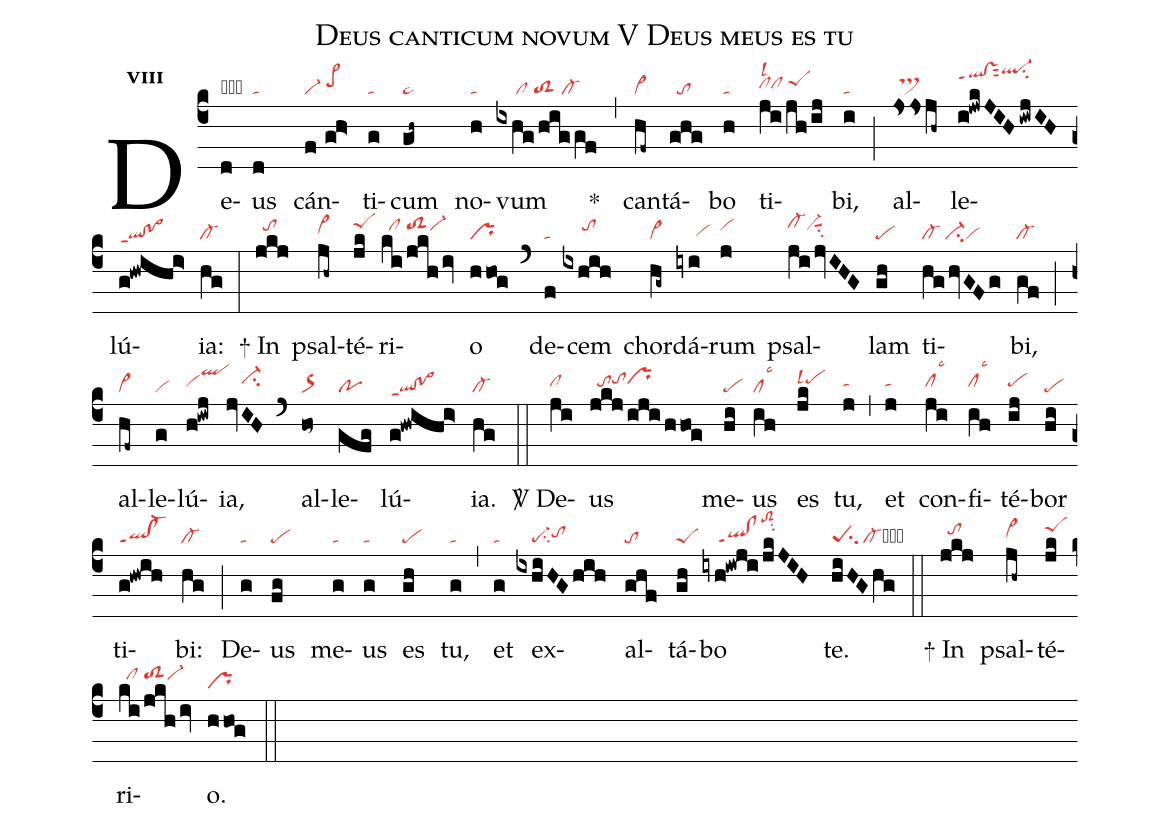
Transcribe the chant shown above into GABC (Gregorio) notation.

name:Deus canticum novum V Deus meus es tu;
office-part:re;
mode:8;
nabc-lines:1;
%%
initial-style: 1;
name:Deus canticum novum;
mode: 8;
office-part: Responsorium;
annotation: Resp.;
annotation: viii;
nabc-lines:1;
%%
(c4) De(d|obta)us(d|ta) cán(f//gh>|vi-/pe>hi)ti(g|ta)cum(gh~|pe~) no(h|ta)vum(ixhg/higgf|/////cl/toS2/cl-) <sp>*</sp>(,) can(hf~|vi>)tá(ghg|//to)bo(h|ta) ti(ji/jh/ij|clhhlsl2clhh/peShi)bi,(i|ta) (;) al(jsjsjh~|//ts>hi)le(i!jwkJIH/iwjIH|qlhk!vshkppt1sut2ql-hmsu2)lú(g!hwihi>|ql!po>ppt1)ia:(hg|cl-) (:)

<sp>+</sp> In(jkj|//tohi) psal(jh~|vi>hh)té(jk|peShj)ri(ki/jkh/iv|//clhi/toS2hivi-hi)o(hhog|pr) (`) de(f|ta)cem(ixhih|/////tohi) chor(hg~|vi>)dá(iyi|/////vihg)rum(j|vihi) psal(jijvIHG|cl-hjvi-hisuu1su2)lam(gh|pe) ti(hg/hvGFg|cl-/ci-vi)bi,(gf|cl-) (;) al(hf~|vi>)le(g|vi)lú(h!iwj|vihhqlhl)ia,(jvIH|////ci-hi) (`) al(ho~|or>)le(gfg|po)lú(g!hwihi>|ql!po>ppt1)ia.(hg|cl-) (::)

<sp>V/</sp> De(ji|clhh)us(jkj/iji/hhog|//tohhtohiprhi) me(hi|pe)us(ih|cllsc3) es(jk|pehilsl4) tu,(j|tahh) (,) et(j|tahh) con(ji|clhhlsc3)fi(ih|clhhlsc3)té(ij|pehh)bor(hi|pe) ti(g!hwih|ql!cl-ppt1)bi:(hg|cl-) (;) De(g|ta)us(fg|pe) me(g|ta)us(g|ta) es(gh|pe) tu,(g|ta) (,) et(g|ta) ex(ixhiHGhih|////pe-su2tohh)al(ghf|to)tá(gh|peS)bo(iyh!iwji/jkJIH|////ql!clppt1toS2hmsu2) te.(hiHGhg|peSsu2cl-cb) (::)

<sp>+</sp> In(jkj|//tohi) psal(jh~|vi>hh)té(jk|peShj)ri(ki/jkh/iv|//clhi/toS2hivi-hi)o.(hhog|pr) (::)
